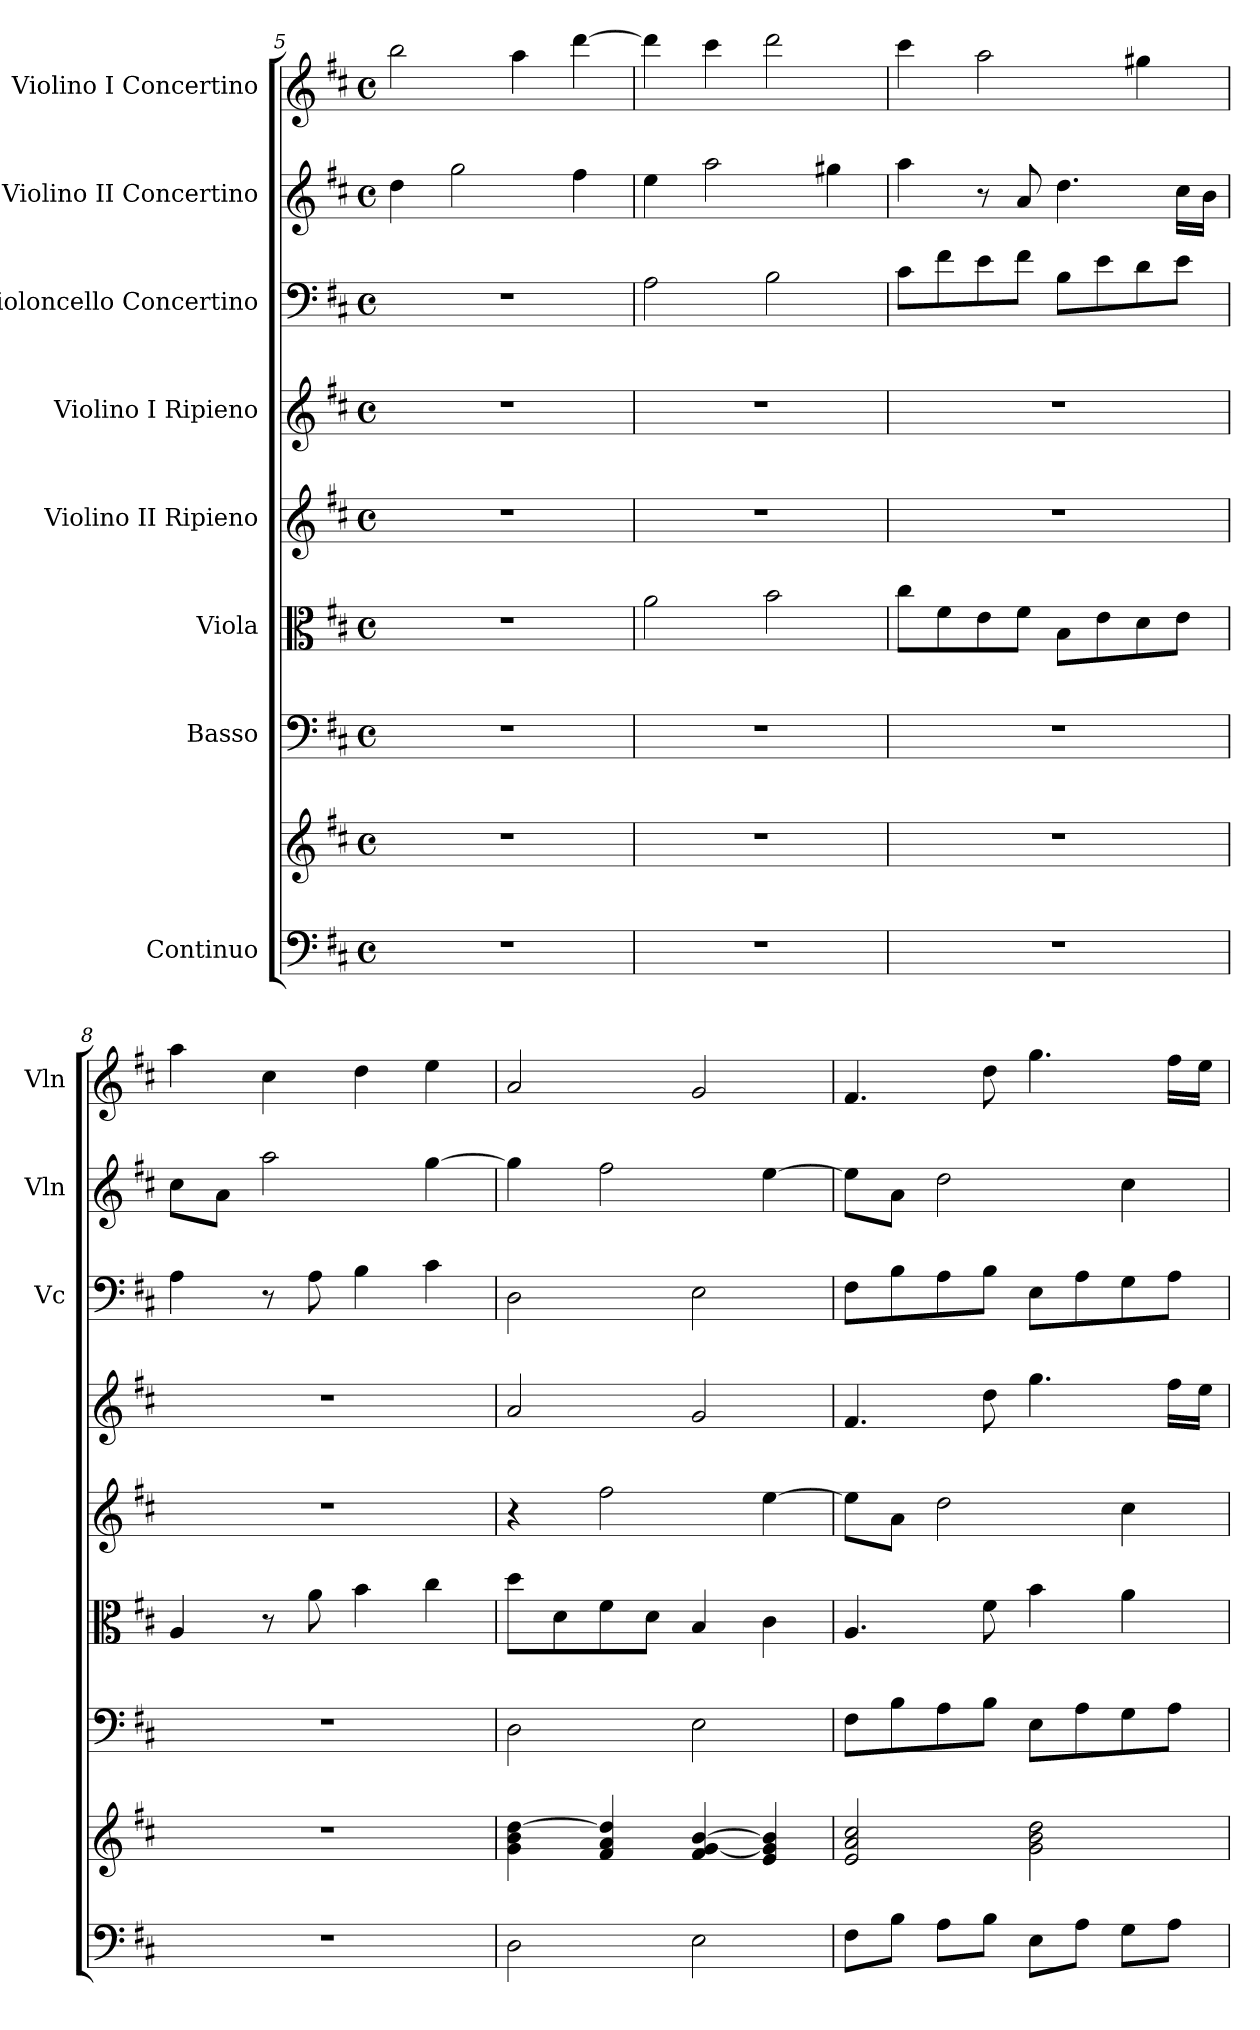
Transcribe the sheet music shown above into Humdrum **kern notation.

**kern	**kern	**kern	**kern	**kern	**kern	**kern	**kern	**kern
*part8	*part8	*part7	*part6	*part5	*part4	*part3	*part2	*part1
*staff9	*staff8	*staff7	*staff6	*staff5	*staff4	*staff3	*staff2	*staff1
*I"Continuo	*	*I"Basso	*I"Viola	*I"Violino II Ripieno	*I"Violino I Ripieno	*I"Violoncello Concertino	*I"Violino II Concertino	*I"Violino I Concertino
*	*	*	*	*	*	*I'Vc	*I'Vln	*I'Vln
*clefF4	*clefG2	*clefF4	*clefC3	*clefG2	*clefG2	*clefF4	*clefG2	*clefG2
*k[f#c#]	*k[f#c#]	*k[f#c#]	*k[f#c#]	*k[f#c#]	*k[f#c#]	*k[f#c#]	*k[f#c#]	*k[f#c#]
*M4/4	*M4/4	*M4/4	*M4/4	*M4/4	*M4/4	*M4/4	*M4/4	*M4/4
*met(c)	*met(c)	*met(c)	*met(c)	*met(c)	*met(c)	*met(c)	*met(c)	*met(c)
=5	=5	=5	=5	=5	=5	=5	=5	=5
1r	1r	1r	1r	1r	1r	1r	4dd\	2bb\
.	.	.	.	.	.	.	2gg\	.
.	.	.	.	.	.	.	.	4aa\
.	.	.	.	.	.	.	4ff#\	[4ddd\
=6	=6	=6	=6	=6	=6	=6	=6	=6
1r	1r	1r	2a\	1r	1r	2A\	4ee\	4ddd\]
.	.	.	.	.	.	.	2aa\	4ccc#\
.	.	.	2b\	.	.	2B\	.	2ddd\
.	.	.	.	.	.	.	4gg#X\	.
=7	=7	=7	=7	=7	=7	=7	=7	=7
1r	1r	1r	8cc#\L	1r	1r	8c#\L	4aa\	4ccc#\
.	.	.	8f#\	.	.	8f#\	.	.
.	.	.	8e\	.	.	8e\	8r	2aa\
.	.	.	8f#\J	.	.	8f#\J	8a/	.
.	.	.	8B\L	.	.	8B\L	4.dd\	.
.	.	.	8e\	.	.	8e\	.	.
.	.	.	8d\	.	.	8d\	.	4gg#X\
.	.	.	8e\J	.	.	8e\J	16cc#\LL	.
.	.	.	.	.	.	.	16b\JJ	.
=8	=8	=8	=8	=8	=8	=8	=8	=8
1r	1r	1r	4A/	1r	1r	4A\	8cc#\L	4aa\
.	.	.	.	.	.	.	8a\J	.
.	.	.	8r	.	.	8r	2aa\	4cc#\
.	.	.	8a\	.	.	8A\	.	.
.	.	.	4b\	.	.	4B\	.	4dd\
.	.	.	4cc#\	.	.	4c#\	[4gg\	4ee\
!!LO:LB:g=z
=9	=9	=9	=9	=9	=9	=9	=9	=9
2D\	4g\ 4b\ [4dd\	2D\	8dd\L	4r	2a/	2D\	4gg\]	2a/
.	.	.	8d\	.	.	.	.	.
.	4f#/ 4a/ 4dd/]	.	8f#\	2ff#\	.	.	2ff#\	.
.	.	.	8d\J	.	.	.	.	.
2E\	4f#/ [4g/ [4b/	2E\	4B/	.	2g/	2E\	.	2g/
.	4e/ 4g/] 4b/]	.	4c#\	[4ee\	.	.	[4ee\	.
=10	=10	=10	=10	=10	=10	=10	=10	=10
8F#\L	2e/ 2a/ 2cc#/	8F#\L	4.A/	8ee\L]	4.f#/	8F#\L	8ee\L]	4.f#/
8B\J	.	8B\	.	8a\J	.	8B\	8a\J	.
8A\L	.	8A\	.	2dd\	.	8A\	2dd\	.
8B\J	.	8B\J	8f#\	.	8dd\	8B\J	.	8dd\
8E\L	2g\ 2b\ 2dd\	8E\L	4b\	.	4.gg\	8E\L	.	4.gg\
8A\J	.	8A\	.	.	.	8A\	.	.
8G\L	.	8G\	4a\	4cc#\	.	8G\	4cc#\	.
8A\J	.	8A\J	.	.	16ff#\LL	8A\J	.	16ff#\LL
.	.	.	.	.	16ee\JJ	.	.	16ee\JJ
=	=	=	=	=	=	=	=	=
*-	*-	*-	*-	*-	*-	*-	*-	*-
